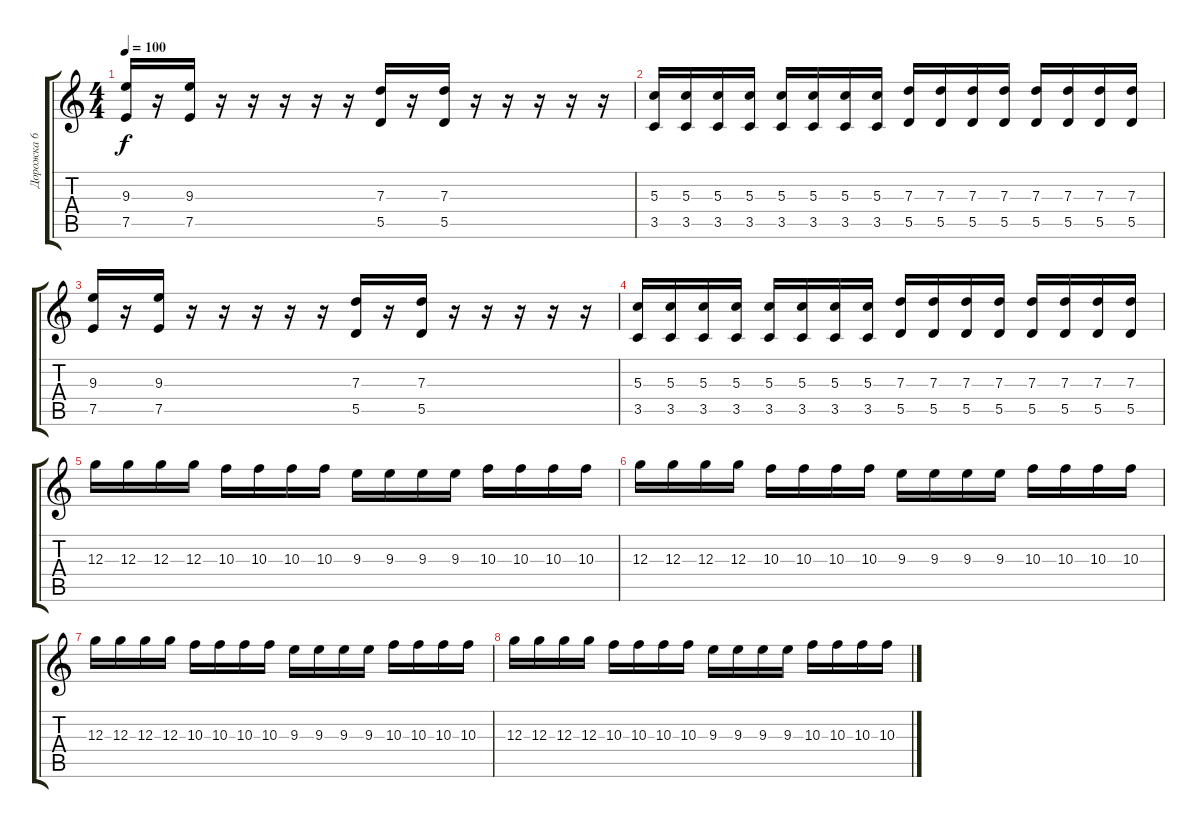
\track ("Дорожка 6" "Дорожка 6") {instrument distortionguitar}
\staff {score tabs}
\tuning (E4 B3 G3 D3 A2 E2) {hide}
\ts (4 4)
\tempo 100
\clef g2
\ks c
(9.3 7.5).16{dy f} r.16 (9.3 7.5).16 r.16 r.16 r.16 r.16 r.16 (7.3 5.5).16 r.16 (7.3 5.5).16 r.16 r.16 r.16 r.16 r.16 |
(5.3 3.5).16 (5.3 3.5).16 (5.3 3.5).16 (5.3 3.5).16 (5.3 3.5).16 (5.3 3.5).16 (5.3 3.5).16 (5.3 3.5).16 (7.3 5.5).16 (7.3 5.5).16 (7.3 5.5).16 (7.3 5.5).16 (7.3 5.5).16 (7.3 5.5).16 (7.3 5.5).16 (7.3 5.5).16 |
(9.3 7.5).16 r.16 (9.3 7.5).16 r.16 r.16 r.16 r.16 r.16 (7.3 5.5).16 r.16 (7.3 5.5).16 r.16 r.16 r.16 r.16 r.16 |
(5.3 3.5).16 (5.3 3.5).16 (5.3 3.5).16 (5.3 3.5).16 (5.3 3.5).16 (5.3 3.5).16 (5.3 3.5).16 (5.3 3.5).16 (7.3 5.5).16 (7.3 5.5).16 (7.3 5.5).16 (7.3 5.5).16 (7.3 5.5).16 (7.3 5.5).16 (7.3 5.5).16 (7.3 5.5).16 |
12.3.16 12.3.16 12.3.16 12.3.16 10.3.16 10.3.16 10.3.16 10.3.16 9.3.16 9.3.16 9.3.16 9.3.16 10.3.16 10.3.16 10.3.16 10.3.16 |
12.3.16 12.3.16 12.3.16 12.3.16 10.3.16 10.3.16 10.3.16 10.3.16 9.3.16 9.3.16 9.3.16 9.3.16 10.3.16 10.3.16 10.3.16 10.3.16 |
12.3.16 12.3.16 12.3.16 12.3.16 10.3.16 10.3.16 10.3.16 10.3.16 9.3.16 9.3.16 9.3.16 9.3.16 10.3.16 10.3.16 10.3.16 10.3.16 |
12.3.16 12.3.16 12.3.16 12.3.16 10.3.16 10.3.16 10.3.16 10.3.16 9.3.16 9.3.16 9.3.16 9.3.16 10.3.16 10.3.16 10.3.16 10.3.16
